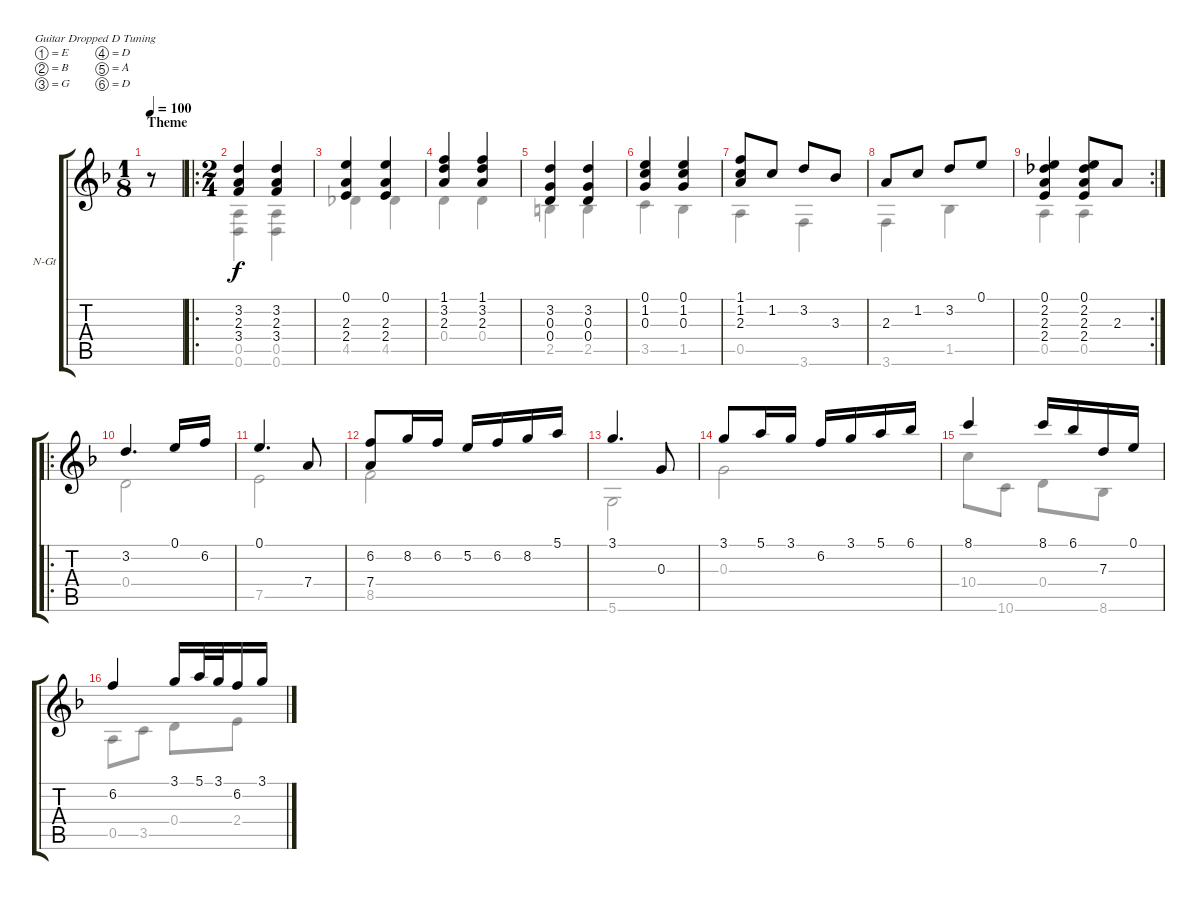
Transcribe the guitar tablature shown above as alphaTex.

\bracketExtendMode groupsimilarinstruments
\firstSystemTrackNameOrientation horizontal
\otherSystemsTrackNameOrientation horizontal
\track ("Guitar 2" "N-Gt") {instrument acousticguitarnylon}
\staff {score tabs}
\tuning (E4 B3 G3 D3 A2 D2)
\voice
\ts (1 8)
\beaming (8 2 2 2 2)
\section ("" "Theme")
\tempo 100
\clef g2
\ks f
r.8{dy f instrument acousticguitarnylon} |
\ro
\ts (2 4)
\beaming (8 2 2 2 2)
(3.2 2.3 3.4).4 (3.2 2.3 3.4).4 |
(0.1 2.3 2.4).4 (0.1 2.3 2.4).4 |
(1.1 3.2 2.3).4 (1.1 3.2 2.3).4 |
(3.2 0.3 0.4).4 (3.2 0.3 0.4).4 |
(0.1 1.2 0.3).4 (0.1 1.2 0.3).4 |
(1.1 1.2 2.3).8 1.2.8 3.2.8 3.3.8 |
2.3.8 1.2.8 3.2.8 0.1.8 |
\rc 2
(0.1 2.2 2.3 2.4).4 (0.1 2.2 2.3 2.4).8 2.3.8 |
\ro
3.2.4{d} 0.1.16 6.2.16 |
0.1.4{d} 7.4.8 |
(6.2 7.4).8 8.2.16 6.2.16 5.2.16 6.2.16 8.2.16 5.1.16 |
3.1.4{d} 0.3.8 |
3.1.8 5.1.16 3.1.16 6.2.16 3.1.16 5.1.16 6.1.16 |
8.1.4 8.1.16 6.1.16 7.3.16 0.1.16 |
6.2.4 3.1.16 5.1.32 3.1.32 6.2.16 3.1.16
\voice
\clef g2
\ottava regular
\simile none
\ks f
|
(0.5 0.6).4 (0.5 0.6).4 |
4.5.4 4.5.4 |
0.4.4 0.4.4 |
2.5.4 2.5.4 |
3.5.4 1.5.4 |
0.5.4 3.6.4 |
3.6.4 1.5.4 |
0.5.4 0.5.4 |
0.4.2 |
7.5.2 |
8.5.2 |
5.6.2 |
0.3.2 |
10.4.8 10.6.8 0.4.8 8.6.8 |
0.5.8 3.5.8 0.4.8 2.4.8
